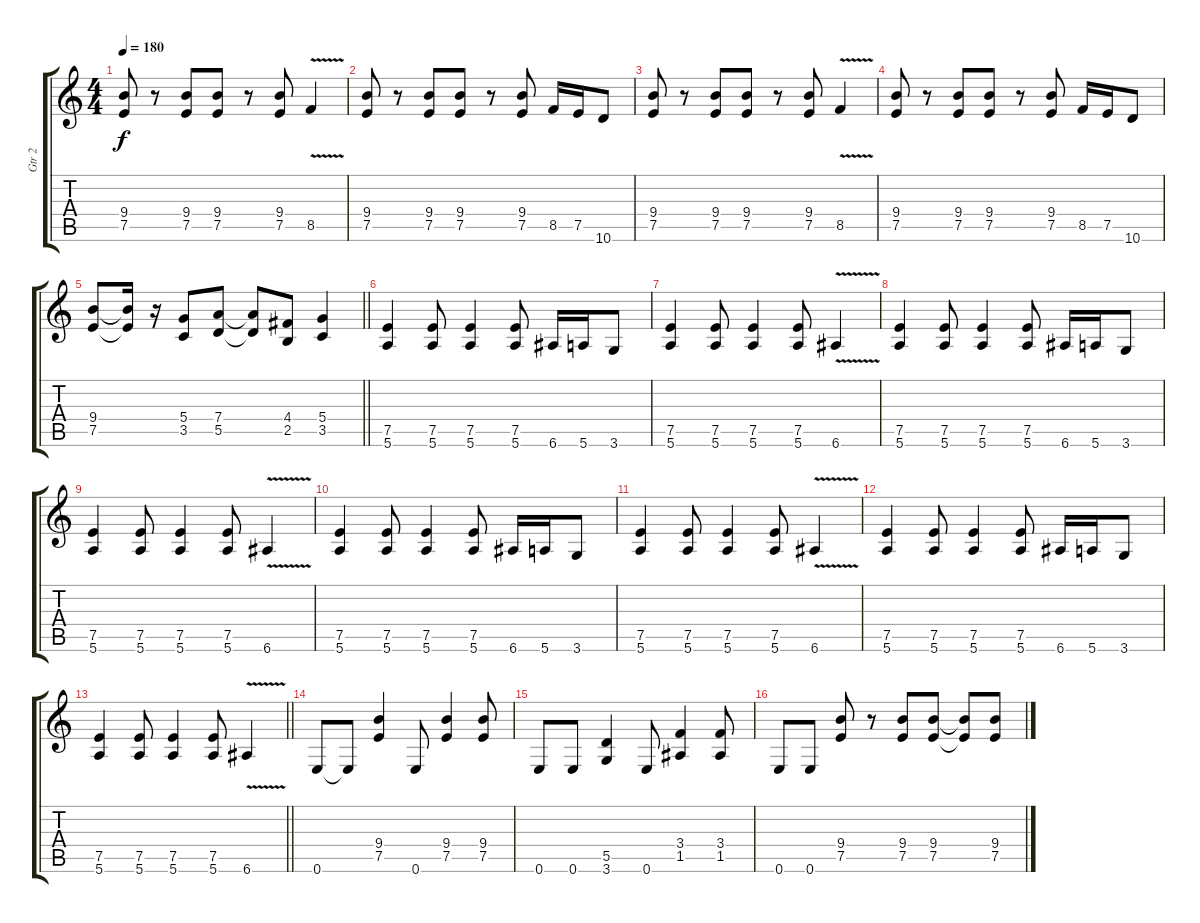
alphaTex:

\track ("Gtr 2" "Gtr 2") {instrument distortionguitar}
\staff {score tabs}
\tuning (E4 B3 G3 D3 A2 E2) {hide}
\ts (4 4)
\tempo 180
\clef g2
\ks c
(9.4 7.5).8{dy f} r.8 (9.4 7.5).8 (9.4 7.5).8 r.8 (9.4 7.5).8 8.5{v}.4 |
(9.4 7.5).8 r.8 (9.4 7.5).8 (9.4 7.5).8 r.8 (9.4 7.5).8 8.5.16 7.5.16 10.6.8 |
(9.4 7.5).8 r.8 (9.4 7.5).8 (9.4 7.5).8 r.8 (9.4 7.5).8 8.5{v}.4 |
(9.4 7.5).8 r.8 (9.4 7.5).8 (9.4 7.5).8 r.8 (9.4 7.5).8 8.5.16 7.5.16 10.6.8 |
\barLineRight lightlight
(9.4 7.5).8 (9.4{t} 7.5{t}).16 r.16 (5.4 3.5).8 (7.4 5.5).8 (7.4{t} 5.5{t}).8 (4.4 2.5).8 (5.4 3.5).4 |
(7.5 5.6).4 (7.5 5.6).8 (7.5 5.6).4 (7.5 5.6).8 6.6.16 5.6.16 3.6.8 |
(7.5 5.6).4 (7.5 5.6).8 (7.5 5.6).4 (7.5 5.6).8 6.6{v}.4 |
(7.5 5.6).4 (7.5 5.6).8 (7.5 5.6).4 (7.5 5.6).8 6.6.16 5.6.16 3.6.8 |
(7.5 5.6).4 (7.5 5.6).8 (7.5 5.6).4 (7.5 5.6).8 6.6{v}.4 |
(7.5 5.6).4 (7.5 5.6).8 (7.5 5.6).4 (7.5 5.6).8 6.6.16 5.6.16 3.6.8 |
(7.5 5.6).4 (7.5 5.6).8 (7.5 5.6).4 (7.5 5.6).8 6.6{v}.4 |
(7.5 5.6).4 (7.5 5.6).8 (7.5 5.6).4 (7.5 5.6).8 6.6.16 5.6.16 3.6.8 |
\barLineRight lightlight
(7.5 5.6).4 (7.5 5.6).8 (7.5 5.6).4 (7.5 5.6).8 6.6{v}.4 |
0.6.8 0.6{t}.8 (9.4 7.5).4 0.6.8 (9.4 7.5).4 (9.4 7.5).8 |
0.6.8 0.6.8 (5.5 3.6).4 0.6.8 (3.4 1.5).4 (3.4 1.5).8 |
0.6.8 0.6.8 (9.4 7.5).8 r.8 (9.4 7.5).8 (9.4 7.5).8 (9.4{t} 7.5{t}).8 (9.4 7.5).8
